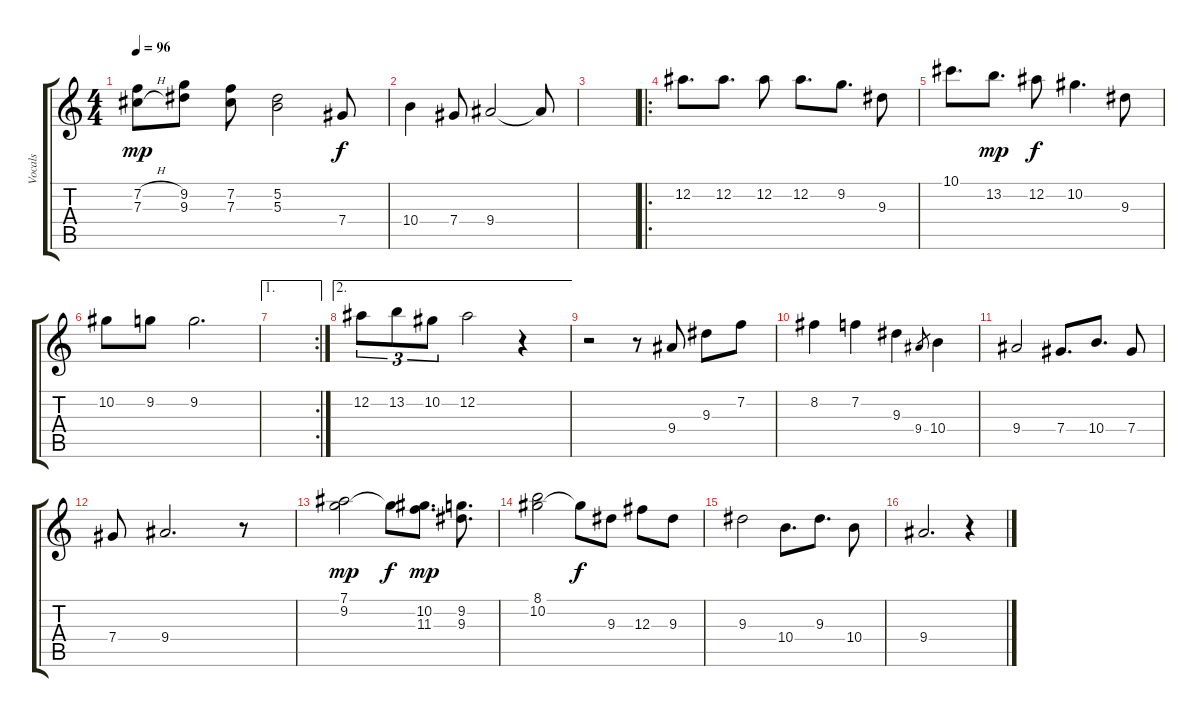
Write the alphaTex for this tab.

\track ("Vocals" "Vocals") {instrument acousticguitarsteel bank 255}
\staff {score tabs}
\tuning (Eb4 Bb3 Gb3 Db3 Ab2 Eb2) {hide}
\ts (4 4)
\tempo 96
\clef g2
\ks c
(7.2{h} 7.3{h}).8{dy mp} (9.2 9.3).8 (7.2 7.3).8 (5.2 5.3).2 7.4.8{dy f} |
10.4.4 7.4.8 9.4.2 9.4{t}.8 |
|
\ro
12.2.8{d} 12.2.8{d} 12.2.8 12.2.8{d} 9.2.8{d} 9.3.8 |
10.1.8{d} 13.2.8{d dy mp} 12.2.8{dy f} 10.2.4{d} 9.3.8 |
10.2.8 9.2.8 9.2.2{d} |
\ae 1
\rc 2
|
\ae 2
12.2.8{tu (3 2)} 13.2.8{tu (3 2)} 10.2.8{tu (3 2)} 12.2.2 r.4 |
r.2 r.8 9.4.8 9.3.8 7.2.8 |
8.2.4 7.2.4 9.3.4 9.4.8{gr} 10.4.4 |
9.4.2 7.4.8{d} 10.4.8{d} 7.4.8 |
7.4.8 9.4.2{d} r.8 |
(7.1 9.2).2{dy mp} 9.2{t}.8{dy f} (10.2 11.3).8{d dy mp} (9.2 9.3).8{d} |
(8.1 10.2).2 10.2{t}.8{dy f} 9.3.8 12.3.8 9.3.8 |
9.3.2 10.4.8{d} 9.3.8{d} 10.4.8 |
9.4.2{d} r.4
